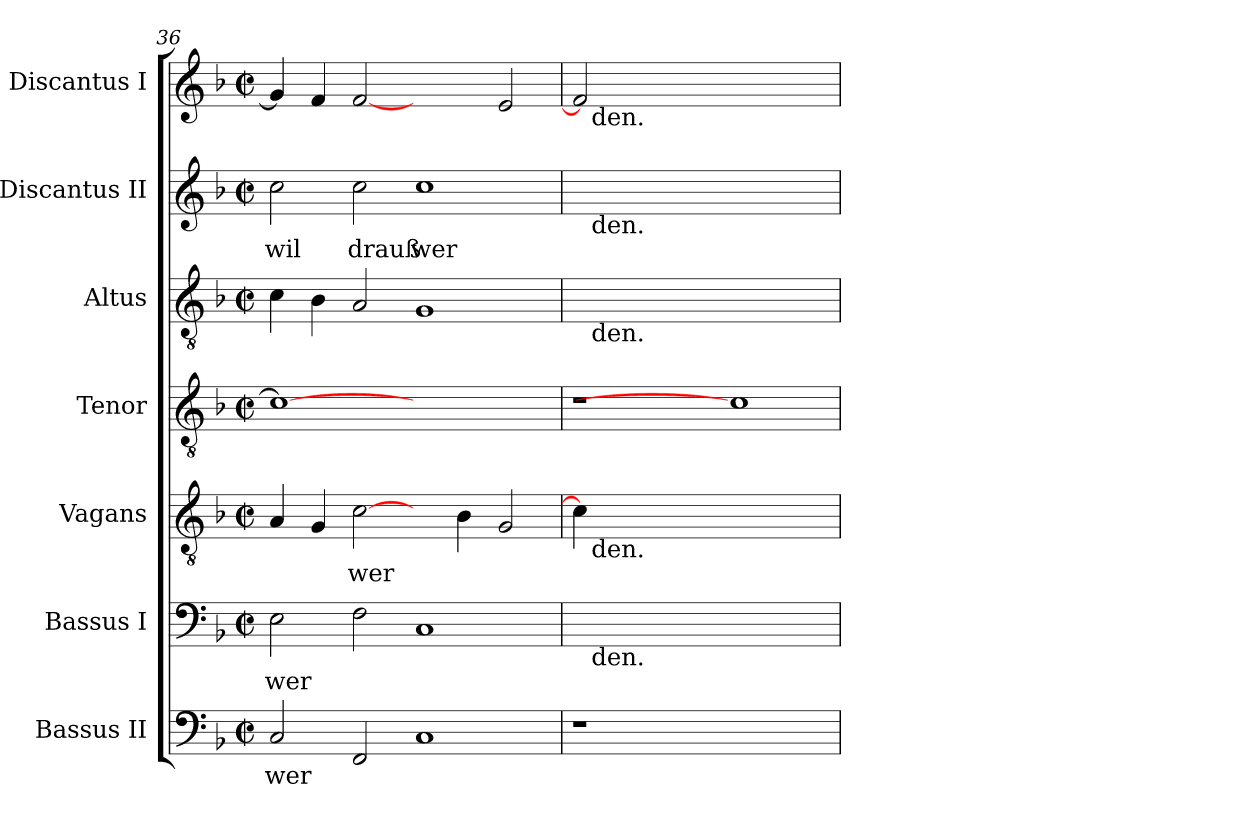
**kern	**text	**kern	**text	**kern	**text	**kern	**text	**kern	**text	**kern	**text	**kern	**text
*part7	*part7	*part6	*part6	*part5	*part5	*part4	*part4	*part3	*part3	*part2	*part2	*part1	*part1
*staff7	*staff7	*staff6	*staff6	*staff5	*staff5	*staff4	*staff4	*staff3	*staff3	*staff2	*staff2	*staff1	*staff1
*I"Bassus II	*	*I"Bassus I	*	*I"Vagans	*	*I"Tenor	*	*I"Altus	*	*I"Discantus II	*	*I"Discantus I	*
*clefF4	*	*clefF4	*	*clefGv2	*	*clefGv2	*	*clefGv2	*	*clefG2	*	*clefG2	*
*k[b-]	*	*k[b-]	*	*k[b-]	*	*k[b-]	*	*k[b-]	*	*k[b-]	*	*k[b-]	*
*F:	*	*F:	*	*F:	*	*F:	*	*F:	*	*F:	*	*F:	*
*M2/2	*	*M2/2	*	*M2/2	*	*M2/2	*	*M2/2	*	*M2/2	*	*M2/2	*
*met(c|)	*	*met(c|)	*	*met(c|)	*	*met(c|)	*	*met(c|)	*	*met(c|)	*	*met(c|)	*
=36	=36	=36	=36	=36	=36	=36	=36	=36	=36	=36	=36	=36	=36
!	!LO:LY:b:cj	!	!LO:LY:b:cj	!	!LO:LY:b:cj	!	!LO:LY:b:cj	!	!LO:LY:b:cj	!	!LO:LY:b:cj	!	!LO:LY:b:cj
2C/	wer	2E\	wer-	4A/	.	1c_	.	4c\	--	2cc\	wil	4g/]	.
!	!	!	!	!	!LO:LY:b:cj	!	!	!	!LO:LY:b:cj	!	!	!	!LO:LY:b:cj
.	.	.	.	4G/	.	.	.	4B-\	--	.	.	4f/	.
!	!LO:LY:b:cj	!	!LO:LY:b:cj	!	!LO:LY:b:cj	!	!	!	!LO:LY:b:cj	!	!LO:LY:b:cj	!	!LO:LY:b:cj
2FF/	.	2F\	--	[2c\	wer-	.	.	2A/	--	2cc\	drauß	[2f	.
!	!LO:LY:b:cj	!	!LO:LY:b:cj	!	!	!	!	!	!LO:LY:b:cj	!	!LO:LY:b:cj	!	!
1C	.	1C	--	4ryy	.	1ryy	.	1G	--	1cc	wer	2ryy	.
!	!	!	!	!	!LO:LY:b:cj	!	!	!	!	!	!	!	!
.	.	.	.	4B-\	--	.	.	.	.	.	.	.	.
!	!	!	!	!	!LO:LY:b:cj	!	!	!	!	!	!	!	!LO:LY:b:cj
.	.	.	.	2G/	--	.	.	.	.	.	.	2e/	.
=37	=37	=37	=37	=37	=37	=37	=37	=37	=37	=37	=37	=37	=37
*	*	*	*	*^	*	*	*	*	*	*	*	*^	*
1r	.	16ryy	.	4c\]	16ryy	.	1r	.	16ryy	.	16ryy	.	2f]	16ryy	.
!	!	!	!	!	!	!	!	!	!	!	!	!	!	!LO:TX:b:t=den.	!
!	!	!	!	!	!	!	!	!	!	!	!LO:TX:b:t=den.	!	!	!	!
!	!	!	!	!	!	!	!	!	!LO:TX:b:t=den.	!	!	!	!	!	!
!	!	!	!	!	!LO:TX:b:t=den.	!	!	!	!	!	!	!	!	!	!
!	!	!LO:TX:b:t=den.	!	!	!	!	!	!	!	!	!	!	!	!	!
.	.	16%31ryy	.	.	1ryy	.	.	.	16%31ryy	.	16%31ryy	.	.	1ryy	.
.	.	.	.	1..ryy	.	.	.	.	.	.	.	.	.	.	.
.	.	.	.	.	.	.	.	.	.	.	.	.	1.ryy	.	.
1ryy	.	.	.	.	.	.	1c]	.	.	.	.	.	.	.	.
.	.	.	.	.	2...ryy	.	.	.	.	.	.	.	.	2...ryy	.
*	*	*	*	*v	*v	*	*	*	*	*	*	*	*v	*v	*
=	=	=	=	=	=	=	=	=	=	=	=	=	=
*-	*-	*-	*-	*-	*-	*-	*-	*-	*-	*-	*-	*-	*-
